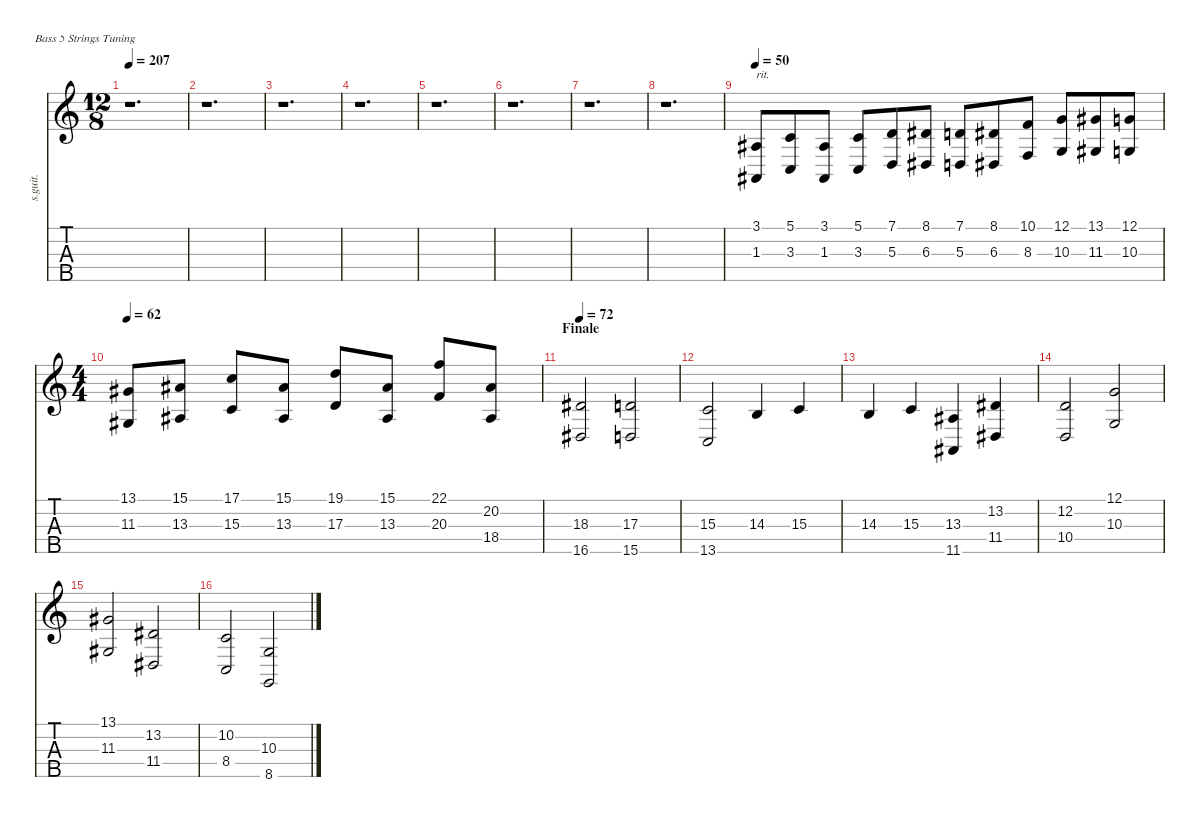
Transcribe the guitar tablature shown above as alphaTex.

\defaultSystemsLayout 4
\hideDynamics
\bracketExtendMode nobrackets
\track ("Freddie | Piano RH" "s.guit.") {instrument brightacousticpiano}
\staff {score tabs}
\tuning (G2 D2 A1 E1 B0)
\displaytranspose 12
\ts (12 8)
\tempo 207
\clef g2
\ks c
r.1{d dy f} |
r.1{d} |
r.1{d} |
r.1{d} |
r.1{d} |
r.1{d} |
r.1{d} |
r.1{d} |
\tempo 50
(3.1{acc #} 1.3{acc #}).8{txt "rit." lyrics (0 "") lyrics (1 "") lyrics (2 "") lyrics (3 "") lyrics (4 "")} (5.1 3.3).8{lyrics (0 "") lyrics (1 "") lyrics (2 "") lyrics (3 "") lyrics (4 "")} (3.1{acc #} 1.3{acc #}).8{lyrics (0 "") lyrics (1 "") lyrics (2 "") lyrics (3 "") lyrics (4 "")} (5.1 3.3).8{lyrics (0 "") lyrics (1 "") lyrics (2 "") lyrics (3 "") lyrics (4 "")} (7.1 5.3).8{lyrics (0 "") lyrics (1 "") lyrics (2 "") lyrics (3 "") lyrics (4 "")} (8.1{acc #} 6.3{acc #}).8{lyrics (0 "") lyrics (1 "") lyrics (2 "") lyrics (3 "") lyrics (4 "")} (7.1 5.3).8{lyrics (0 "") lyrics (1 "") lyrics (2 "") lyrics (3 "") lyrics (4 "")} (8.1{acc #} 6.3{acc #}).8{lyrics (0 "") lyrics (1 "") lyrics (2 "") lyrics (3 "") lyrics (4 "")} (10.1 8.3).8{lyrics (0 "") lyrics (1 "") lyrics (2 "") lyrics (3 "") lyrics (4 "")} (12.1 10.3).8{lyrics (0 "") lyrics (1 "") lyrics (2 "") lyrics (3 "") lyrics (4 "")} (13.1{acc #} 11.3{acc #}).8{lyrics (0 "") lyrics (1 "") lyrics (2 "") lyrics (3 "") lyrics (4 "")} (12.1 10.3).8{lyrics (0 "") lyrics (1 "") lyrics (2 "") lyrics (3 "") lyrics (4 "")} |
\ts (4 4)
\beaming (8 2 2 2 2)
\tempo 62
(13.1{acc #} 11.3{acc #}).8{lyrics (0 "") lyrics (1 "") lyrics (2 "") lyrics (3 "") lyrics (4 "")} (15.1{acc #} 13.3{acc #}).8{lyrics (0 "") lyrics (1 "") lyrics (2 "") lyrics (3 "") lyrics (4 "")} (17.1 15.3).8{lyrics (0 "") lyrics (1 "") lyrics (2 "") lyrics (3 "") lyrics (4 "")} (15.1{acc #} 13.3{acc #}).8{lyrics (0 "") lyrics (1 "") lyrics (2 "") lyrics (3 "") lyrics (4 "")} (19.1 17.3).8{lyrics (0 "") lyrics (1 "") lyrics (2 "") lyrics (3 "") lyrics (4 "")} (15.1{acc #} 13.3{acc #}).8{lyrics (0 "") lyrics (1 "") lyrics (2 "") lyrics (3 "") lyrics (4 "")} (22.1 20.3).8{lyrics (0 "") lyrics (1 "") lyrics (2 "") lyrics (3 "") lyrics (4 "")} (20.2{acc #} 18.4{acc #}).8{lyrics (0 "") lyrics (1 "") lyrics (2 "") lyrics (3 "") lyrics (4 "")} |
\section ("" "Finale")
\tempo 72
(18.3{acc #} 16.5{acc #}).2{lyrics (0 "") lyrics (1 "") lyrics (2 "") lyrics (3 "") lyrics (4 "")} (17.3 15.5).2{lyrics (0 "") lyrics (1 "") lyrics (2 "") lyrics (3 "") lyrics (4 "")} |
(15.3 13.5).2{lyrics (0 "") lyrics (1 "") lyrics (2 "") lyrics (3 "") lyrics (4 "")} 14.3.4{lyrics (0 "") lyrics (1 "") lyrics (2 "") lyrics (3 "") lyrics (4 "")} 15.3.4{lyrics (0 "") lyrics (1 "") lyrics (2 "") lyrics (3 "") lyrics (4 "")} |
14.3.4{lyrics (0 "") lyrics (1 "") lyrics (2 "") lyrics (3 "") lyrics (4 "")} 15.3.4{lyrics (0 "") lyrics (1 "") lyrics (2 "") lyrics (3 "") lyrics (4 "")} (13.3{acc #} 11.5{acc #}).4{lyrics (0 "") lyrics (1 "") lyrics (2 "") lyrics (3 "") lyrics (4 "")} (13.2{acc #} 11.4{acc #}).4{lyrics (0 "") lyrics (1 "") lyrics (2 "") lyrics (3 "") lyrics (4 "")} |
(12.2 10.4).2{lyrics (0 "") lyrics (1 "") lyrics (2 "") lyrics (3 "") lyrics (4 "")} (12.1 10.3).2{lyrics (0 "") lyrics (1 "") lyrics (2 "") lyrics (3 "") lyrics (4 "")} |
(13.1{acc #} 11.3{acc #}).2{lyrics (0 "") lyrics (1 "") lyrics (2 "") lyrics (3 "") lyrics (4 "")} (13.2{acc #} 11.4{acc #}).2{lyrics (0 "") lyrics (1 "") lyrics (2 "") lyrics (3 "") lyrics (4 "")} |
(10.2 8.4).2{lyrics (0 "") lyrics (1 "") lyrics (2 "") lyrics (3 "") lyrics (4 "")} (10.3 8.5).2{lyrics (0 "") lyrics (1 "") lyrics (2 "") lyrics (3 "") lyrics (4 "")}
